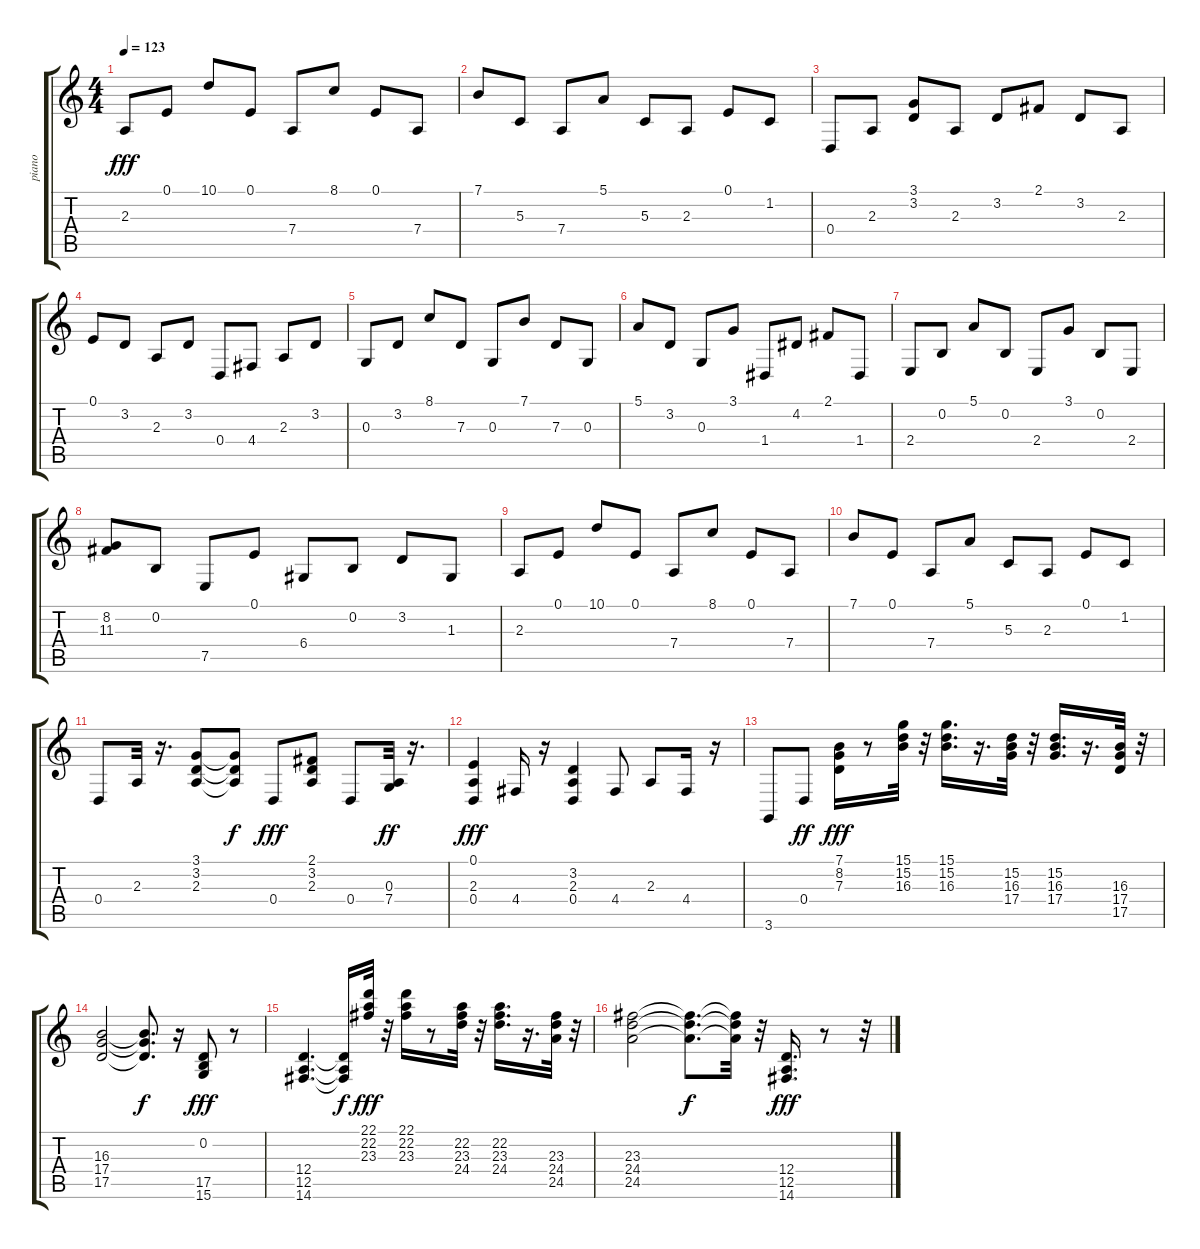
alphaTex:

\track ("piano" "piano") {instrument acousticgrandpiano}
\staff {score tabs}
\tuning (E4 B3 G3 D3 A2 E2) {hide}
\ts (4 4)
\tempo 123
\clef g2
\ks c
2.3.8{dy fff} 0.1.8 10.1.8 0.1.8 7.4.8 8.1.8 0.1.8 7.4.8 |
7.1.8 5.3.8 7.4.8 5.1.8 5.3.8 2.3.8 0.1.8 1.2.8 |
0.4.8 2.3.8 (3.1 3.2).8 2.3.8 3.2.8 2.1.8 3.2.8 2.3.8 |
0.1.8 3.2.8 2.3.8 3.2.8 0.4.8 4.4.8 2.3.8 3.2.8 |
0.3.8 3.2.8 8.1.8 7.3.8 0.3.8 7.1.8 7.3.8 0.3.8 |
5.1.8 3.2.8 0.3.8 3.1.8 1.4.8 4.2.8 2.1.8 1.4.8 |
2.4.8 0.2.8 5.1.8 0.2.8 2.4.8 3.1.8 0.2.8 2.4.8 |
(8.2 11.3).8 0.2.8 7.5.8 0.1.8 6.4.8 0.2.8 3.2.8 1.3.8 |
2.3.8 0.1.8 10.1.8 0.1.8 7.4.8 8.1.8 0.1.8 7.4.8 |
7.1.8 0.1.8 7.4.8 5.1.8 5.3.8 2.3.8 0.1.8 1.2.8 |
0.4.8 2.3.32 r.16{d} (3.1 3.2 2.3).8 (3.1{t} 3.2{t} 2.3{t}).8{dy f} 0.4.8{dy fff} (2.1 3.2 2.3).8 0.4.8 (0.3 7.4).32{dy ff} r.16{d} |
(0.1 2.3 0.4).4{dy fff} 4.4.16 r.16 (3.2 2.3 0.4).4 4.4.8 2.3.8 4.4.16 r.16 |
3.6.8 0.4.8{dy ff} (7.1 8.2 7.3).16{dy fff} r.8 (15.1 15.2 16.3).32 r.32 (15.1 15.2 16.3).16{d} r.16{d} (15.2 16.3 17.4).32 r.32 (15.2 16.3 17.4).16{d} r.16{d} (16.3 17.4 17.5).32 r.32 |
(16.3 17.4 17.5).2 (16.3{t} 17.4{t} 17.5{t}).8{d dy f} r.16 (0.2 17.5 15.6).8{dy fff} r.8 |
(12.4 12.5 14.6).4{d} (12.4{t} 12.5{t} 14.6{t}).16{dy f} (22.1 22.2 23.3).32{dy fff} r.32 (22.1 22.2 23.3).16 r.8 (22.2 23.3 24.4).32 r.32 (22.2 23.3 24.4).16{d} r.16{d} (23.3 24.4 24.5).32 r.32 |
(23.3 24.4 24.5).2 (23.3{t} 24.4{t} 24.5{t}).8{d dy f} (23.3{t} 24.4{t} 24.5{t}).32 r.32 (12.4 12.5 14.6).16{d dy fff} r.8 r.32
